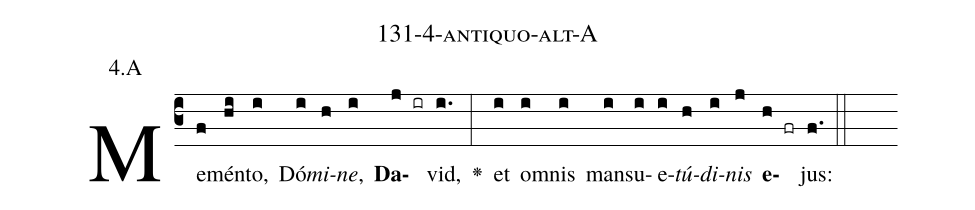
name: 131-4-antiquo-alt-A;
annotation: 4.A;
%%
(c3)Me(f)mén(hi)to,(i) Dó(i)<i>mi</i>(h)<i>ne</i>,(i) <b>Da</b>(j ir)vid,(i.) <v>\greheightstar</v>(:) et(i) om(i)nis(i) man(i)su(i)e(i)<i>tú</i>(h)<i>di</i>(i)<i>nis</i>(j) <b>e</b>(h fr)jus:(f.) (::)


%E(i) u(h) o(i) u(j) a(h) e.(f.) (::)
